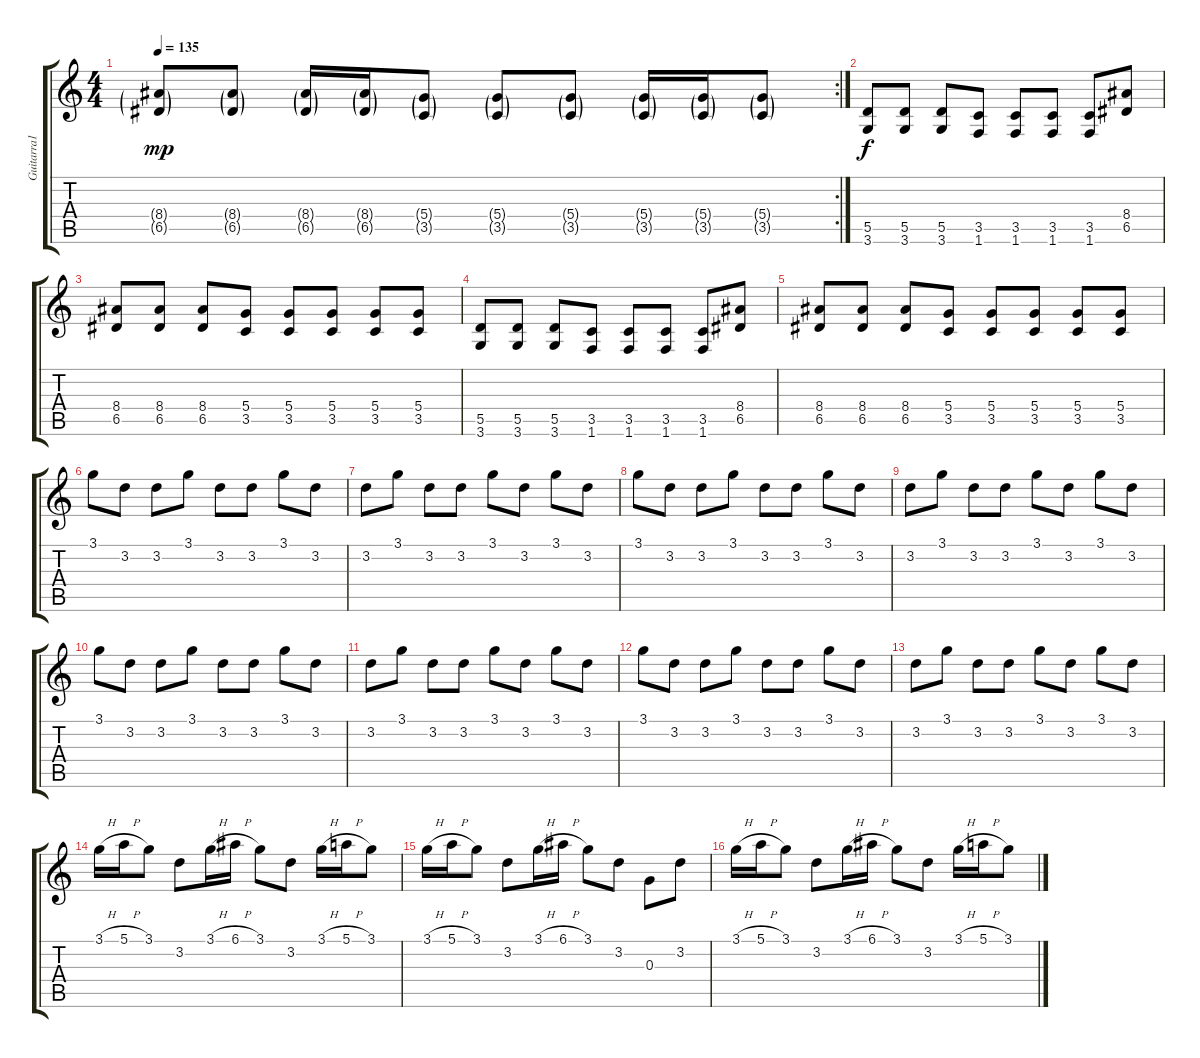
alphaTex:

\track ("Guitarra1" "Guitarra1") {instrument overdrivenguitar}
\staff {score tabs}
\tuning (E4 B3 G3 D3 A2 E2) {hide}
\rc 2
\ts (4 4)
\tempo 135
\clef g2
\ks c
(8.4{g} 6.5{g}).8{dy mp} (8.4{g} 6.5{g}).8 (8.4{g} 6.5{g}).16 (8.4{g} 6.5{g}).16 (5.4{g} 3.5{g}).8 (5.4{g} 3.5{g}).8 (5.4{g} 3.5{g}).8 (5.4{g} 3.5{g}).16 (5.4{g} 3.5{g}).16 (5.4{g} 3.5{g}).8 |
(5.5 3.6).8{dy f} (5.5 3.6).8 (5.5 3.6).8 (3.5 1.6).8 (3.5 1.6).8 (3.5 1.6).8 (3.5 1.6).8 (8.4 6.5).8 |
(8.4 6.5).8 (8.4 6.5).8 (8.4 6.5).8 (5.4 3.5).8 (5.4 3.5).8 (5.4 3.5).8 (5.4 3.5).8 (5.4 3.5).8 |
(5.5 3.6).8 (5.5 3.6).8 (5.5 3.6).8 (3.5 1.6).8 (3.5 1.6).8 (3.5 1.6).8 (3.5 1.6).8 (8.4 6.5).8 |
(8.4 6.5).8 (8.4 6.5).8 (8.4 6.5).8 (5.4 3.5).8 (5.4 3.5).8 (5.4 3.5).8 (5.4 3.5).8 (5.4 3.5).8 |
3.1.8 3.2.8 3.2.8 3.1.8 3.2.8 3.2.8 3.1.8 3.2.8 |
3.2.8 3.1.8 3.2.8 3.2.8 3.1.8 3.2.8 3.1.8 3.2.8 |
3.1.8 3.2.8 3.2.8 3.1.8 3.2.8 3.2.8 3.1.8 3.2.8 |
3.2.8 3.1.8 3.2.8 3.2.8 3.1.8 3.2.8 3.1.8 3.2.8 |
3.1.8 3.2.8 3.2.8 3.1.8 3.2.8 3.2.8 3.1.8 3.2.8 |
3.2.8 3.1.8 3.2.8 3.2.8 3.1.8 3.2.8 3.1.8 3.2.8 |
3.1.8 3.2.8 3.2.8 3.1.8 3.2.8 3.2.8 3.1.8 3.2.8 |
3.2.8 3.1.8 3.2.8 3.2.8 3.1.8 3.2.8 3.1.8 3.2.8 |
3.1{h}.16 5.1{h}.16 3.1.8 3.2.8 3.1{h}.16 6.1{h}.16 3.1.8 3.2.8 3.1{h}.16 5.1{h}.16 3.1.8 |
3.1{h}.16 5.1{h}.16 3.1.8 3.2.8 3.1{h}.16 6.1{h}.16 3.1.8 3.2.8 0.3.8 3.2.8 |
3.1{h}.16 5.1{h}.16 3.1.8 3.2.8 3.1{h}.16 6.1{h}.16 3.1.8 3.2.8 3.1{h}.16 5.1{h}.16 3.1.8
